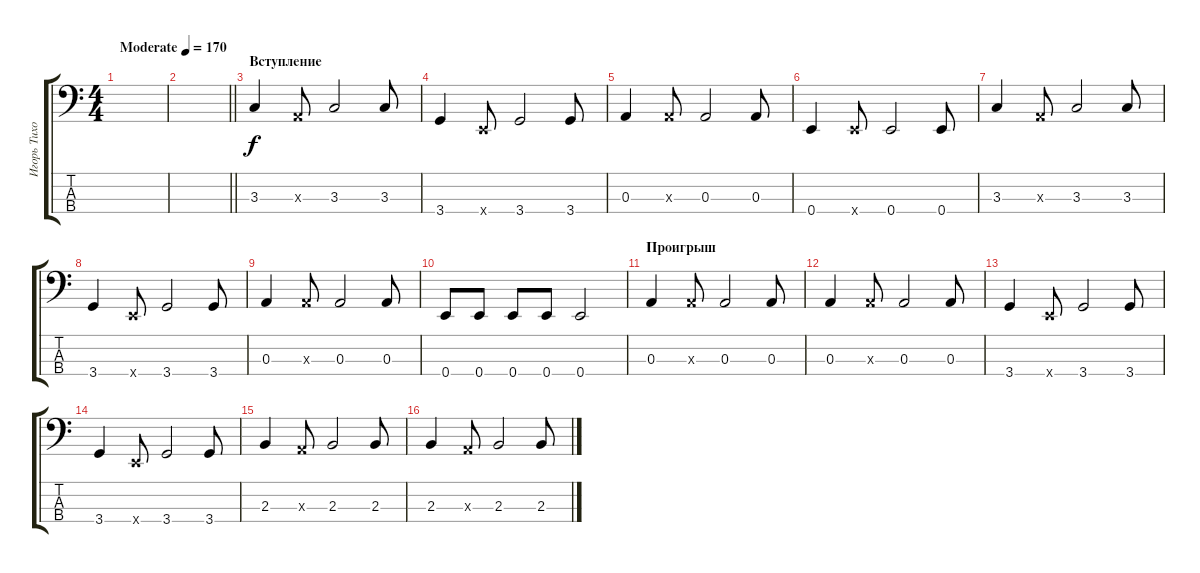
\track ("Игорь Тихомиров" "Игорь Тихо") {instrument electricbassfinger}
\staff {score tabs}
\tuning (G2 D2 A1 E1) {hide}
\ts (4 4)
\tempo (170 "Moderate")
\clef f4
\ks c
|
\barLineRight lightlight
|
\section ("" "Вступление")
3.3.4 0.3{x}.8 3.3.2 3.3.8 |
3.4.4 0.4{x}.8 3.4.2 3.4.8 |
0.3.4 0.3{x}.8 0.3.2 0.3.8 |
0.4.4 0.4{x}.8 0.4.2 0.4.8 |
3.3.4 0.3{x}.8 3.3.2 3.3.8 |
3.4.4 0.4{x}.8 3.4.2 3.4.8 |
0.3.4 0.3{x}.8 0.3.2 0.3.8 |
0.4.8 0.4.8 0.4.8 0.4.8 0.4.2 |
\section ("" "Проигрыш")
0.3.4 0.3{x}.8 0.3.2 0.3.8 |
0.3.4 0.3{x}.8 0.3.2 0.3.8 |
3.4.4 0.4{x}.8 3.4.2 3.4.8 |
3.4.4 0.4{x}.8 3.4.2 3.4.8 |
2.3.4 0.3{x}.8 2.3.2 2.3.8 |
2.3.4 0.3{x}.8 2.3.2 2.3.8
